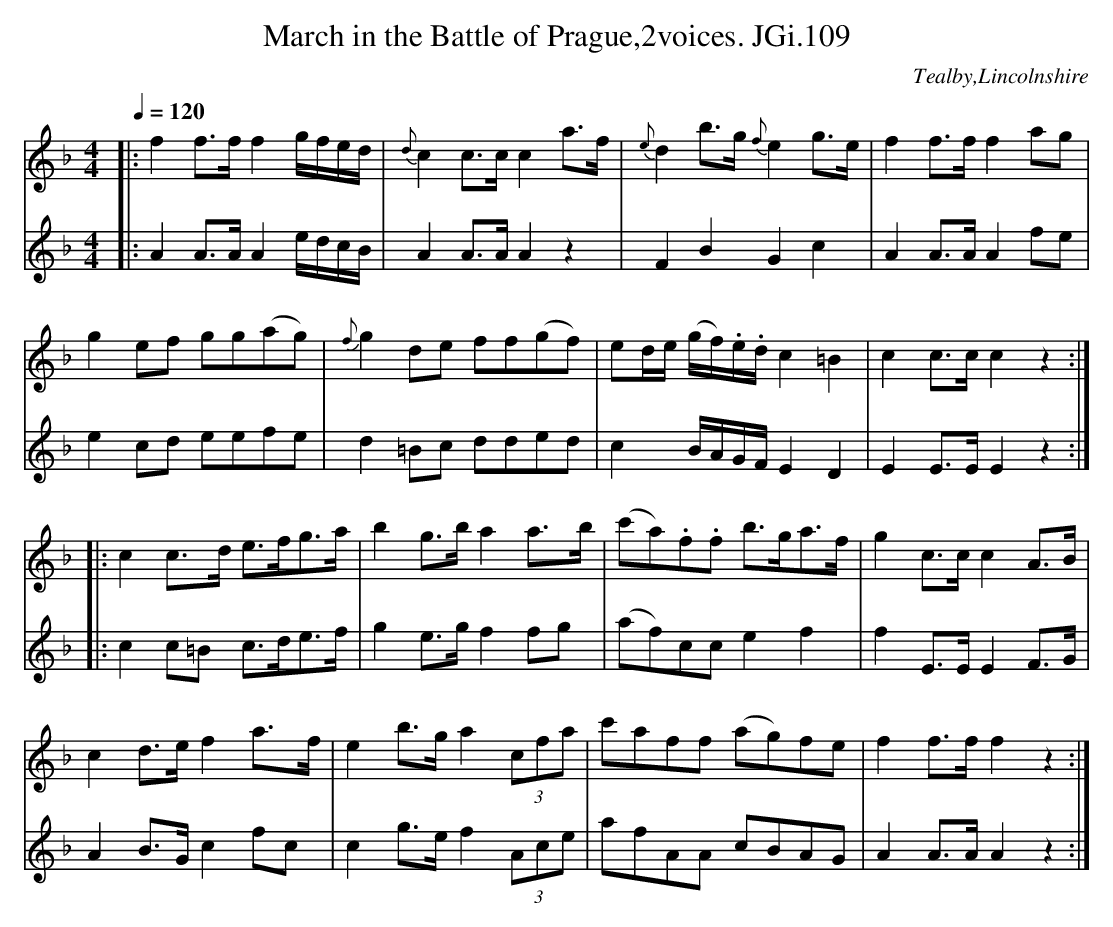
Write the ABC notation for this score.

X:1
T:March in the Battle of Prague,2voices. JGi.109
L:1/8
M:4/4
O:Tealby,Lincolnshire
Q:1/4=120
K:F
[V:1]|:f2f>ff2 g/f/e/d/|{d}c2c>cc2 a>f|{e}d2b>g{f}e2g>e|f2f>ff2ag|
[V:2]|:A2A>AA2e/d/c/B/2|A2A>AA2z2|F2B2G2c2|A2A>AA2fe|
[V:1]g2ef gg(ag)|{f}g2de ff(gf)|ed/e/ (g/f/).e/.d/c2=B2|c2c>cc2z2:|
[V:2]e2cd eefe|d2=Bc dded|c2B/A/G/F/2E2D2|E2E>EE2z2:|
[V:1]|:c2c>d e>fg>a|b2g>ba2a>b|(c'a).f.f b>ga>f|g2c>cc2A>B|
[V:2]|:c2c=B c>de>f|g2e>gf2fg|(af)cce2f2|f2E>EE2F>G|
[V:1]c2d>ef2a>f|e2b>ga2(3cfa|c'aff (ag)fe|f2f>ff2z2:|
[V:2]A2B>Gc2fc|c2g>ef2(3Ace|afAA cBAG|A2A>AA2z2:|
